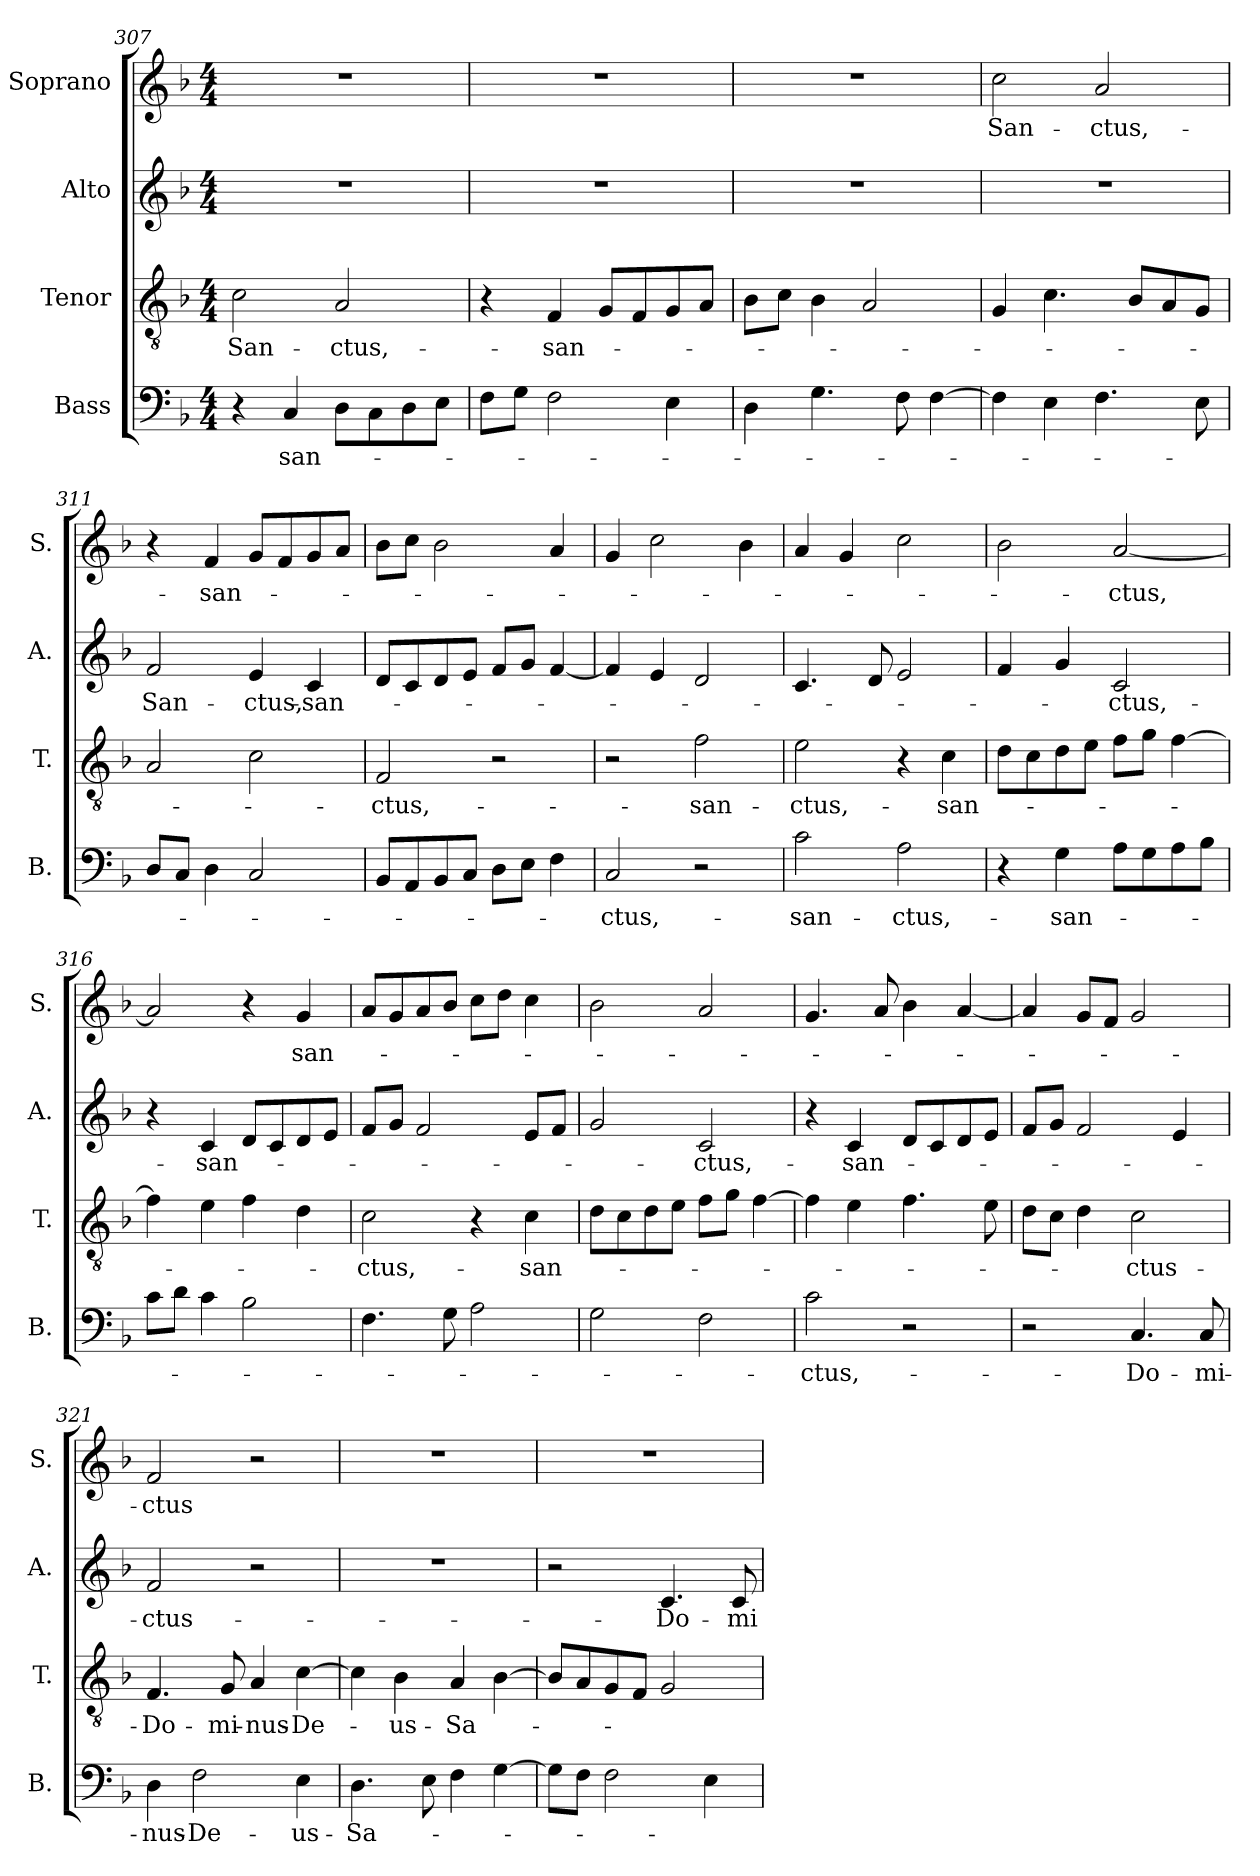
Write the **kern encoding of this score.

**kern	**text	**kern	**text	**kern	**text	**kern	**text
*part4	*part4	*part3	*part3	*part2	*part2	*part1	*part1
*staff4	*staff4	*staff3	*staff3	*staff2	*staff2	*staff1	*staff1
*I"Bass	*	*I"Tenor	*	*I"Alto	*	*I"Soprano	*
*I'B.	*	*I'T.	*	*I'A.	*	*I'S.	*
*clefF4	*	*clefGv2	*	*clefG2	*	*clefG2	*
*	*	*ITrd7c12	*	*	*	*	*
*k[b-]	*	*k[b-]	*	*k[b-]	*	*k[b-]	*
*F:	*	*F:	*	*F:	*	*F:	*
*M4/4	*	*M4/4	*	*M4/4	*	*M4/4	*
=307	=307	=307	=307	=307	=307	=307	=307
!	!	!	!LO:LY:b	!	!	!	!
4r	.	2C\	San-	1r	.	1r	.
!	!LO:LY:b	!	!	!	!	!	!
4C/	-san-	.	.	.	.	.	.
!	!	!	!LO:LY:b	!	!	!	!
8D\L	.	2AA/	-ctus,-	.	.	.	.
8C\	.	.	.	.	.	.	.
8D\	.	.	.	.	.	.	.
8E\J	.	.	.	.	.	.	.
=308	=308	=308	=308	=308	=308	=308	=308
8F\L	.	4r	.	1r	.	1r	.
8G\J	.	.	.	.	.	.	.
!	!	!	!LO:LY:b	!	!	!	!
2F\	.	4FF/	-san-	.	.	.	.
.	.	8GG/L	.	.	.	.	.
.	.	8FF/	.	.	.	.	.
4E\	.	8GG/	.	.	.	.	.
.	.	8AA/J	.	.	.	.	.
=309	=309	=309	=309	=309	=309	=309	=309
4D\	.	8BB-\L	.	1r	.	1r	.
.	.	8C\J	.	.	.	.	.
4.G\	.	4BB-\	.	.	.	.	.
.	.	2AA/	.	.	.	.	.
8F\	.	.	.	.	.	.	.
[4F\	.	.	.	.	.	.	.
=310	=310	=310	=310	=310	=310	=310	=310
!	!	!	!	!	!	!	!LO:LY:b
4F\]	.	4GG/	.	1r	.	2cc\	San-
4E\	.	4.C\	.	.	.	.	.
!	!	!	!	!	!	!	!LO:LY:b
4.F\	.	.	.	.	.	2a/	-ctus,-
.	.	8BB-/L	.	.	.	.	.
.	.	8AA/	.	.	.	.	.
8E\	.	8GG/J	.	.	.	.	.
!!LO:LB:g=z
=311	=311	=311	=311	=311	=311	=311	=311
!	!	!	!	!	!LO:LY:b	!	!
8D/L	.	2AA/	.	2f/	San-	4r	.
8C/J	.	.	.	.	.	.	.
!	!	!	!	!	!	!	!LO:LY:b
4D\	.	.	.	.	.	4f/	-san-
!	!	!	!	!	!LO:LY:b	!	!
2C/	.	2C\	.	4e/	-ctus,-	8g/L	.
.	.	.	.	.	.	8f/	.
!	!	!	!	!	!LO:LY:b	!	!
.	.	.	.	4c/	-san-	8g/	.
.	.	.	.	.	.	8a/J	.
=312	=312	=312	=312	=312	=312	=312	=312
!	!	!	!LO:LY:b	!	!	!	!
8BB-/L	.	2FF/	-ctus,-	8d/L	.	8b-\L	.
8AA/	.	.	.	8c/	.	8cc\J	.
8BB-/	.	.	.	8d/	.	2b-\	.
8C/J	.	.	.	8e/J	.	.	.
8D\L	.	2r	.	8f/L	.	.	.
8E\J	.	.	.	8g/J	.	.	.
4F\	.	.	.	[4f/	.	4a/	.
=313	=313	=313	=313	=313	=313	=313	=313
!	!LO:LY:b	!	!	!	!	!	!
2C/	-ctus,-	2r	.	4f/]	.	4g/	.
.	.	.	.	4e/	.	2cc\	.
!	!	!	!LO:LY:b	!	!	!	!
2r	.	2F\	-san-	2d/	.	.	.
.	.	.	.	.	.	4b-\	.
=314	=314	=314	=314	=314	=314	=314	=314
!	!LO:LY:b	!	!LO:LY:b	!	!	!	!
2c\	-san-	2E\	-ctus,-	4.c/	.	4a/	.
.	.	.	.	.	.	4g/	.
.	.	.	.	8d/	.	.	.
!	!LO:LY:b	!	!	!	!	!	!
2A\	-ctus,-	4r	.	2e/	.	2cc\	.
!	!	!	!LO:LY:b	!	!	!	!
.	.	4C\	-san-	.	.	.	.
=315	=315	=315	=315	=315	=315	=315	=315
4r	.	8D\L	.	4f/	.	2b-\	.
.	.	8C\	.	.	.	.	.
!	!LO:LY:b	!	!	!	!	!	!
4G\	-san-	8D\	.	4g/	.	.	.
.	.	8E\J	.	.	.	.	.
!	!	!	!	!	!LO:LY:b	!	!LO:LY:b
8A\L	.	8F\L	.	2c/	-ctus,-	[2a/	-ctus,
8G\	.	8G\J	.	.	.	.	.
8A\	.	[4F\	.	.	.	.	.
8B-\J	.	.	.	.	.	.	.
!!LO:LB:g=z
=316	=316	=316	=316	=316	=316	=316	=316
8c\L	.	4F\]	.	4r	.	2a/]	.
8d\J	.	.	.	.	.	.	.
!	!	!	!	!	!LO:LY:b	!	!
4c\	.	4E\	.	4c/	-san-	.	.
2B-\	.	4F\	.	8d/L	.	4r	.
.	.	.	.	8c/	.	.	.
!	!	!	!	!	!	!	!LO:LY:b
.	.	4D\	.	8d/	.	4g/	san-
.	.	.	.	8e/J	.	.	.
=317	=317	=317	=317	=317	=317	=317	=317
!	!	!	!LO:LY:b	!	!	!	!
4.F\	.	2C\	-ctus,-	8f/L	.	8a/L	.
.	.	.	.	8g/J	.	8g/	.
.	.	.	.	2f/	.	8a/	.
8G\	.	.	.	.	.	8b-/J	.
2A\	.	4r	.	.	.	8cc\L	.
.	.	.	.	.	.	8dd\J	.
!	!	!	!LO:LY:b	!	!	!	!
.	.	4C\	-san-	8e/L	.	4cc\	.
.	.	.	.	8f/J	.	.	.
=318	=318	=318	=318	=318	=318	=318	=318
2G\	.	8D\L	.	2g/	.	2b-\	.
.	.	8C\	.	.	.	.	.
.	.	8D\	.	.	.	.	.
.	.	8E\J	.	.	.	.	.
!	!	!	!	!	!LO:LY:b	!	!
2F\	.	8F\L	.	2c/	-ctus,-	2a/	.
.	.	8G\J	.	.	.	.	.
.	.	[4F\	.	.	.	.	.
=319	=319	=319	=319	=319	=319	=319	=319
!	!LO:LY:b	!	!	!	!	!	!
2c\	-ctus,-	4F\]	.	4r	.	4.g/	.
!	!	!	!	!	!LO:LY:b	!	!
.	.	4E\	.	4c/	-san-	.	.
.	.	.	.	.	.	8a/	.
2r	.	4.F\	.	8d/L	.	4b-\	.
.	.	.	.	8c/	.	.	.
.	.	.	.	8d/	.	[4a/	.
.	.	8E\	.	8e/J	.	.	.
=320	=320	=320	=320	=320	=320	=320	=320
2r	.	8D\L	.	8f/L	.	4a/]	.
.	.	8C\J	.	8g/J	.	.	.
.	.	4D\	.	2f/	.	8g/L	.
.	.	.	.	.	.	8f/J	.
!	!LO:LY:b	!	!LO:LY:b	!	!	!	!
4.C/	-Do-	2C\	-ctus-	.	.	2g/	.
.	.	.	.	4e/	.	.	.
!	!LO:LY:b	!	!	!	!	!	!
8C/	-mi-	.	.	.	.	.	.
!!LO:PB:g=z
=321	=321	=321	=321	=321	=321	=321	=321
!	!LO:LY:b	!	!LO:LY:b	!	!LO:LY:b	!	!LO:LY:b
4D\	-nus-	4.FF/	-Do-	2f/	-ctus-	2f/	-ctus
!	!LO:LY:b	!	!	!	!	!	!
2F\	-De-	.	.	.	.	.	.
!	!	!	!LO:LY:b	!	!	!	!
.	.	8GG/	-mi-	.	.	.	.
!	!	!	!LO:LY:b	!	!	!	!
.	.	4AA/	-nus-	2r	.	2r	.
!	!LO:LY:b	!	!LO:LY:b	!	!	!	!
4E\	-us-	[4C\	-De-	.	.	.	.
=322	=322	=322	=322	=322	=322	=322	=322
!	!LO:LY:b	!	!	!	!	!	!
4.D\	-Sa-	4C\]	.	1r	.	1r	.
!	!	!	!LO:LY:b	!	!	!	!
.	.	4BB-\	-us-	.	.	.	.
8E\	.	.	.	.	.	.	.
!	!	!	!LO:LY:b	!	!	!	!
4F\	.	4AA/	-Sa-	.	.	.	.
[4G\	.	[4BB-\	.	.	.	.	.
=323	=323	=323	=323	=323	=323	=323	=323
8G\L]	.	8BB-/L]	.	2r	.	1r	.
8F\J	.	8AA/	.	.	.	.	.
2F\	.	8GG/	.	.	.	.	.
.	.	8FF/J	.	.	.	.	.
!	!	!	!	!	!LO:LY:b	!	!
.	.	2GG/	.	4.c/	-Do-	.	.
4E\	.	.	.	.	.	.	.
!	!	!	!	!	!LO:LY:b	!	!
.	.	.	.	8c/	-mi-	.	.
=	=	=	=	=	=	=	=
*-	*-	*-	*-	*-	*-	*-	*-
